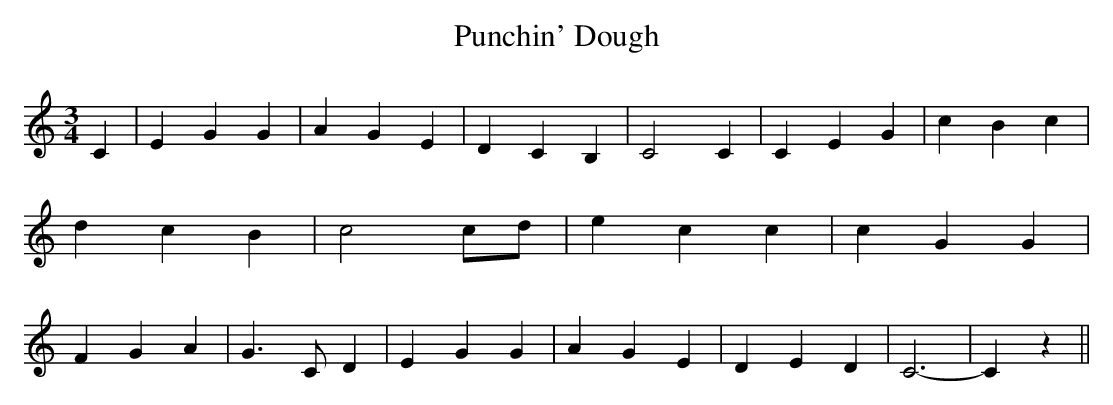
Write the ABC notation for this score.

X:1
T:Punchin' Dough
M:3/4
L:1/4
K:C
 C| E G G| A G E| D C B,| C2 C| C E G| c B c| d c B| c2c/2-d/2| e c c|\
 c G G| F G A| G3/2 C/2 D| E G G| A G E| D E D| C3-| C z||
